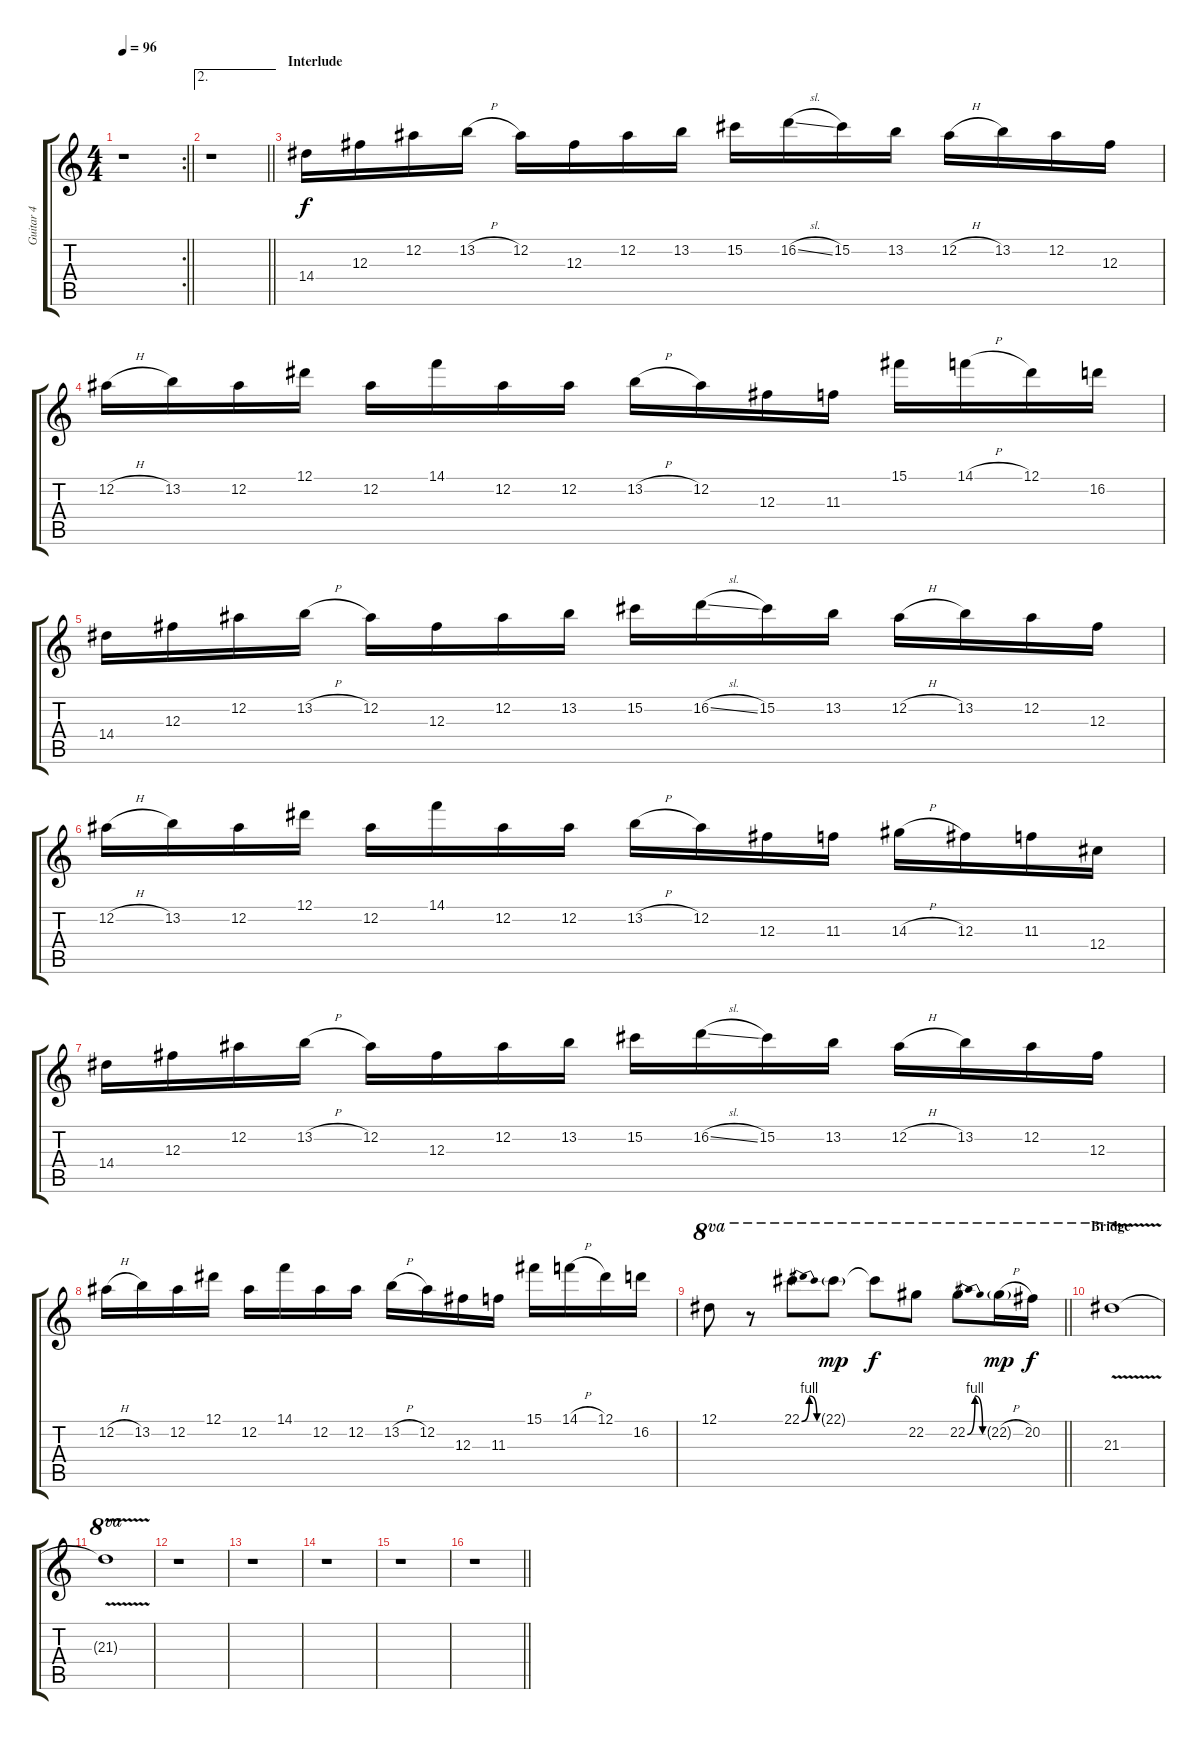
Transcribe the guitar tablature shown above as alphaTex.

\track ("Guitar 4" "Guitar 4") {instrument distortionguitar}
\staff {score tabs}
\tuning (Eb4 Bb3 Gb3 Db3 Ab2 Eb2) {hide}
\rc 2
\ts (4 4)
\tempo 96
\clef g2
\barLineRight lightlight
\ks c
r.1{dy f} |
\ae 2
\barLineRight lightlight
r.1 |
\section ("" "Interlude")
14.4.16 12.3.16 12.2.16 13.2{h}.16 12.2.16 12.3.16 12.2.16 13.2.16 15.2.16 16.2{sl}.16 15.2.16 13.2.16 12.2{h}.16 13.2.16 12.2.16 12.3.16 |
12.2{h}.16 13.2.16 12.2.16 12.1.16 12.2.16 14.1.16 12.2.16 12.2.16 13.2{h}.16 12.2.16 12.3.16 11.3.16 15.1.16 14.1{h}.16 12.1.16 16.2.16 |
14.4.16 12.3.16 12.2.16 13.2{h}.16 12.2.16 12.3.16 12.2.16 13.2.16 15.2.16 16.2{sl}.16 15.2.16 13.2.16 12.2{h}.16 13.2.16 12.2.16 12.3.16 |
12.2{h}.16 13.2.16 12.2.16 12.1.16 12.2.16 14.1.16 12.2.16 12.2.16 13.2{h}.16 12.2.16 12.3.16 11.3.16 14.3{h}.16 12.3.16 11.3.16 12.4.16 |
14.4.16 12.3.16 12.2.16 13.2{h}.16 12.2.16 12.3.16 12.2.16 13.2.16 15.2.16 16.2{sl}.16 15.2.16 13.2.16 12.2{h}.16 13.2.16 12.2.16 12.3.16 |
12.2{h}.16 13.2.16 12.2.16 12.1.16 12.2.16 14.1.16 12.2.16 12.2.16 13.2{h}.16 12.2.16 12.3.16 11.3.16 15.1.16 14.1{h}.16 12.1.16 16.2.16 |
\barLineRight lightlight
12.1.8{ot 8va} r.8{ot 8va} 22.1{be (bendrelease 0 0 15 4 15 4 60 0)}.8{ot 8va} 22.1{g}.8{ot 8va dy mp} 22.1{t}.8{ot 8va dy f} 22.2.8{ot 8va} 22.2{be (bendrelease 0 0 15 4 15 4 60 0)}.8{ot 8va} 22.2{h g}.16{ot 8va dy mp} 20.2.16{ot 8va dy f} |
\section ("" "Bridge")
21.3{v}.1{ot 8va} |
21.3{t}.1{ot 8va} |
r.1 |
r.1 |
r.1 |
r.1 |
\barLineRight lightlight
r.1
